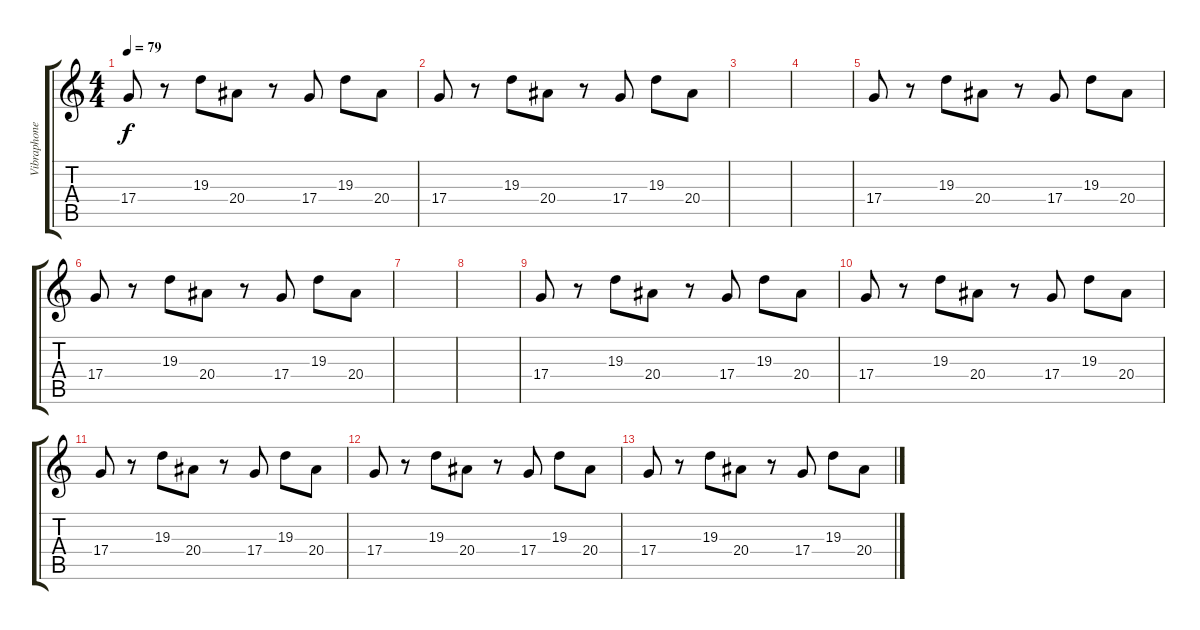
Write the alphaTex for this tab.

\track ("Vibraphone" "Vibraphone") {instrument vibraphone}
\staff {score tabs}
\tuning (E4 B3 G3 D3 A2 E2) {hide}
\ts (4 4)
\tempo 79
\clef g2
\ks c
17.4.8{dy f} r.8 19.3.8 20.4.8 r.8 17.4.8 19.3.8 20.4.8 |
17.4.8 r.8 19.3.8 20.4.8 r.8 17.4.8 19.3.8 20.4.8 |
|
|
17.4.8 r.8 19.3.8 20.4.8 r.8 17.4.8 19.3.8 20.4.8 |
17.4.8 r.8 19.3.8 20.4.8 r.8 17.4.8 19.3.8 20.4.8 |
|
|
17.4.8 r.8 19.3.8 20.4.8 r.8 17.4.8 19.3.8 20.4.8 |
17.4.8 r.8 19.3.8 20.4.8 r.8 17.4.8 19.3.8 20.4.8 |
17.4.8 r.8 19.3.8 20.4.8 r.8 17.4.8 19.3.8 20.4.8 |
17.4.8 r.8 19.3.8 20.4.8 r.8 17.4.8 19.3.8 20.4.8 |
17.4.8 r.8 19.3.8 20.4.8 r.8 17.4.8 19.3.8 20.4.8
